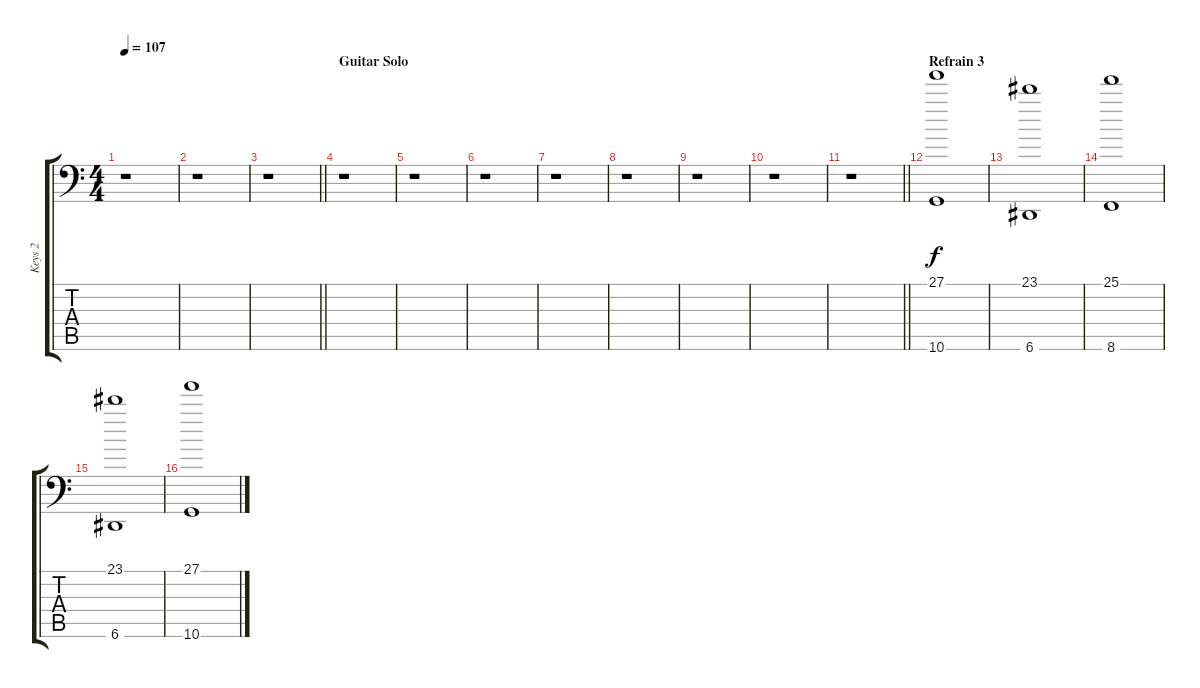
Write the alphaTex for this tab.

\track ("Keys 2" "Keys 2") {instrument stringensemble1}
\staff {score tabs}
\tuning (E4 B3 G3 D3 A2 A1) {hide}
\ts (4 4)
\tempo 107
\clef f4
\ks c
r.1{dy f} |
r.1 |
\barLineRight lightlight
r.1 |
\section ("" "Guitar Solo")
r.1 |
r.1 |
r.1 |
r.1 |
r.1 |
r.1 |
r.1 |
\barLineRight lightlight
r.1 |
\section ("" "Refrain 3")
(27.1 10.6).1 |
(23.1 6.6).1 |
(25.1 8.6).1 |
(23.1 6.6).1 |
(27.1 10.6).1
